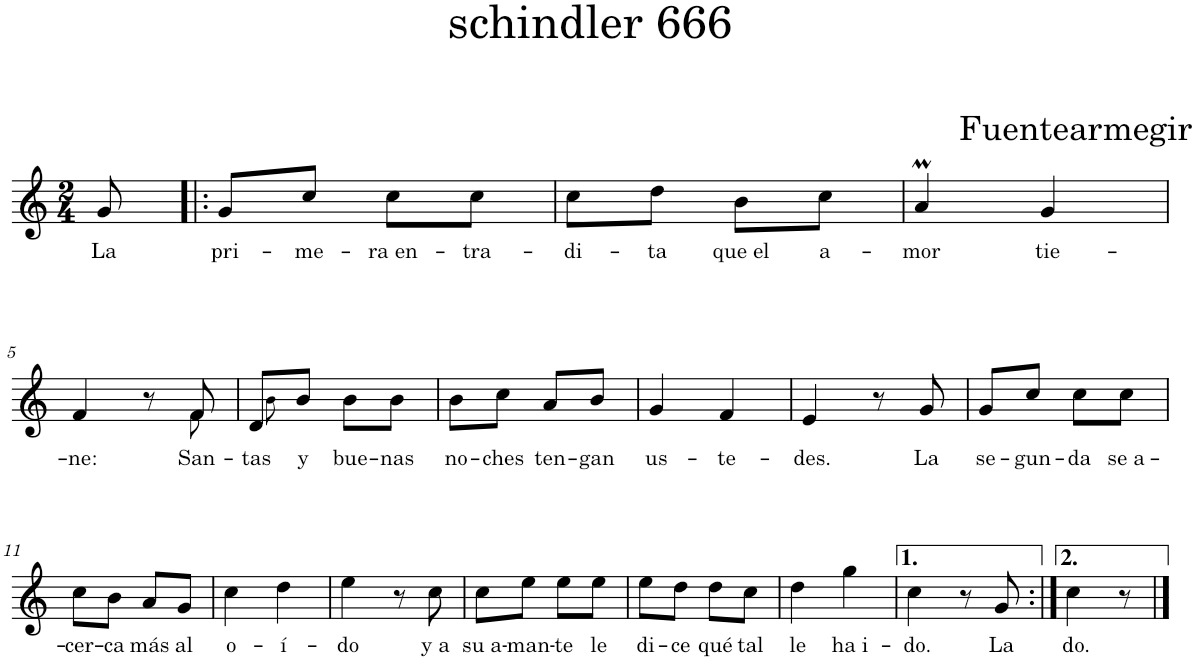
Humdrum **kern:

**kern	**text
*part1	*part1
*staff1	*staff1
*I"Piano	*
*I'Pno.	*
*clefG2	*
*k[]	*
*M2/4	*
=1	=1
!	!LO:LY:b
8g/	La
=2!|:	=2!|:
!	!LO:LY:b
8g/L	pri-
!	!LO:LY:b
8cc/J	-me-
!	!LO:LY:b
8cc\L	-ra en-
!	!LO:LY:b
8cc\J	-tra-
=3	=3
!	!LO:LY:b
8cc\L	-di-
!	!LO:LY:b
8dd\J	-ta
!	!LO:LY:b
8b\L	que el
!	!LO:LY:b
8cc\J	a-
=4	=4
!	!LO:LY:b
4aM/	-mor
!	!LO:LY:b
4g/	tie-
!!LO:LB:g=z
=5	=5
!	!LO:LY:b
*^	*
4f/	4.ryy	-ne:
8r	.	.
!	!	!LO:LY:b
8f/	8f!\	San-
=6	=6	=6
!	!	!LO:LY:b
8d/L	8b!\	-tas
!	!	!LO:LY:b
8b/J	4.ryy	y
!	!	!LO:LY:b
8b\L	.	bue-
!	!	!LO:LY:b
8b\J	.	-nas
*v	*v	*
=7	=7
!	!LO:LY:b
8b\L	no-
!	!LO:LY:b
8cc\J	-ches
!	!LO:LY:b
8a/L	ten-
!	!LO:LY:b
8b/J	-gan
=8	=8
!	!LO:LY:b
4g/	us-
!	!LO:LY:b
4f/	-te-
=9	=9
!	!LO:LY:b
4e/	-des.
8r	.
!	!LO:LY:b
8g/	La
=10	=10
!	!LO:LY:b
8g/L	se-
!	!LO:LY:b
8cc/J	-gun-
!	!LO:LY:b
8cc\L	-da
!	!LO:LY:b
8cc\J	se a-
!!LO:LB:g=z
=11	=11
!	!LO:LY:b
8cc\L	-cer-
!	!LO:LY:b
8b\J	-ca
!	!LO:LY:b
8a/L	más
!	!LO:LY:b
8g/J	al
=12	=12
!	!LO:LY:b
4cc\	o-
!	!LO:LY:b
4dd\	-í-
=13	=13
!	!LO:LY:b
4ee\	-do
8r	.
!	!LO:LY:b
8cc\	y a
=14	=14
!	!LO:LY:b
8cc\L	su a-
!	!LO:LY:b
8ee\J	-man-
!	!LO:LY:b
8ee\L	-te
!	!LO:LY:b
8ee\J	le
=15	=15
!	!LO:LY:b
8ee\L	di-
!	!LO:LY:b
8dd\J	-ce
!	!LO:LY:b
8dd\L	qué
!	!LO:LY:b
8cc\J	tal
=16	=16
!	!LO:LY:b
4dd\	le
!	!LO:LY:b
4gg\	ha i-
=17	=17
!	!LO:LY:b
4cc\	-do.
8r	.
!	!LO:LY:b
8g/	La
=18:|!	=18:|!
!	!LO:LY:b
4cc\	-do.
8r	.
==	==
*-	*-
